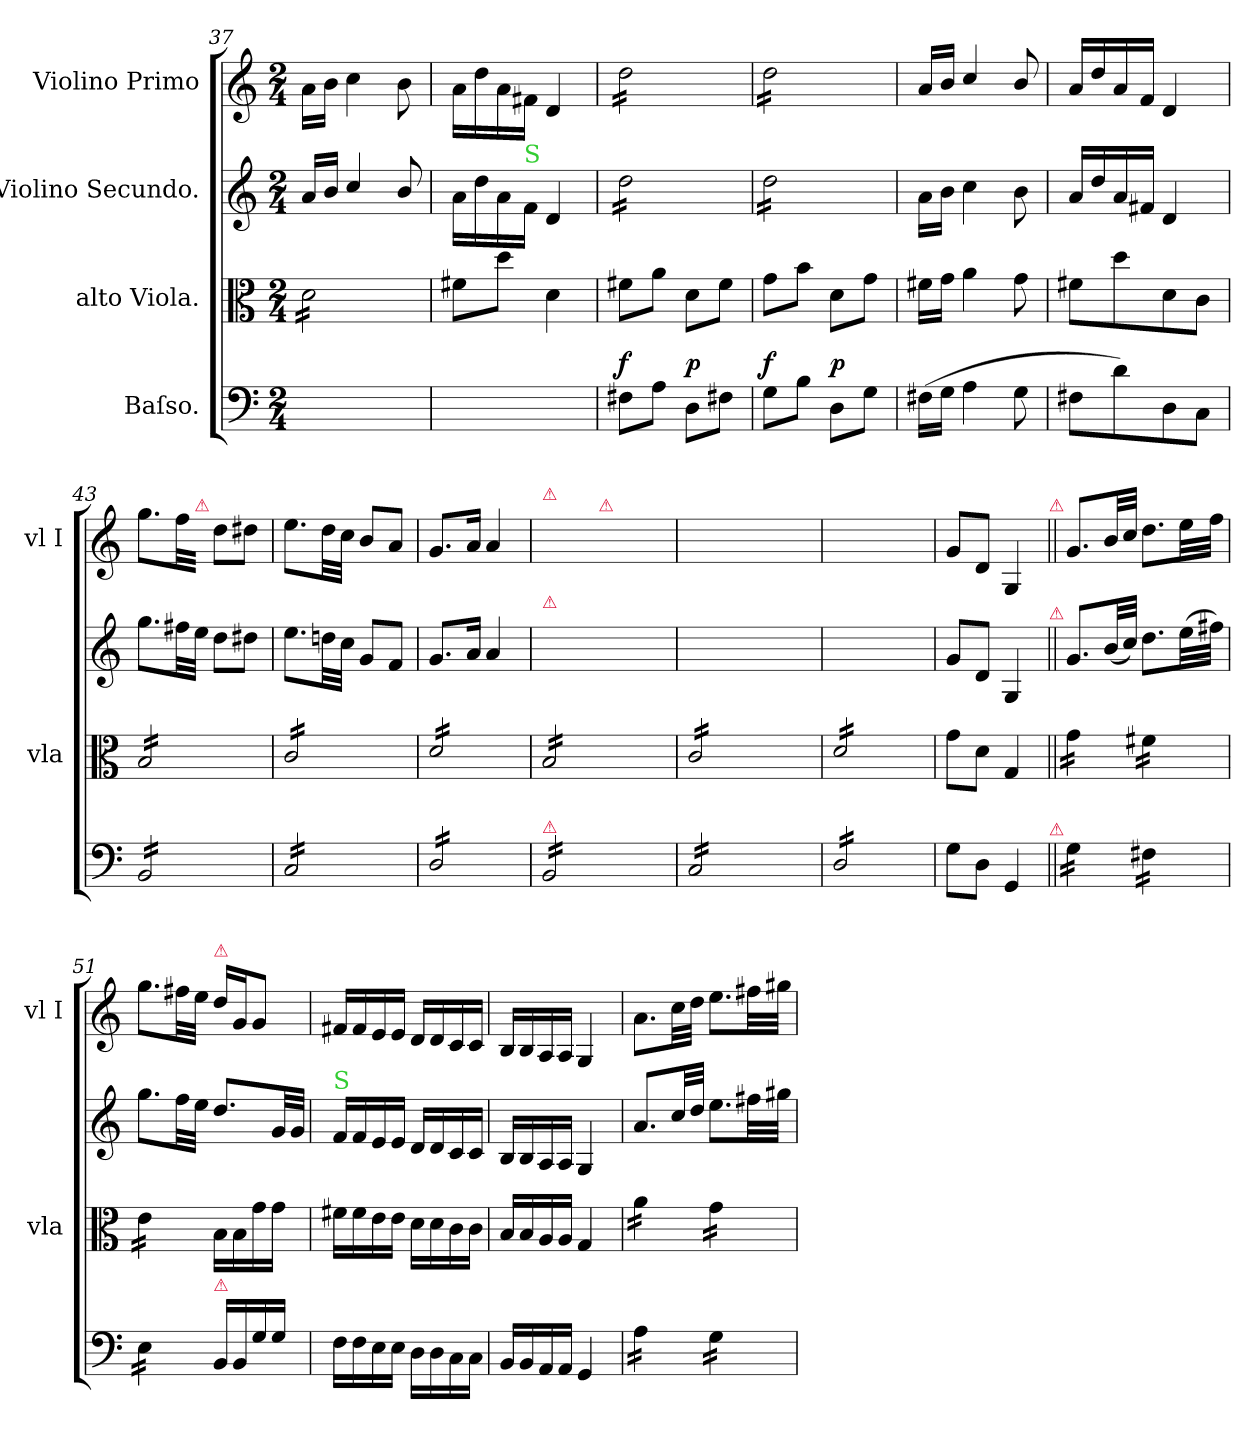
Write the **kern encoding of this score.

**kern	**dynam	**kern	**kern	**kern
*part4	*part4	*part3	*part2	*part1
*staff4	*staff4	*staff3	*staff2	*staff1
*I"Baſso.	*	*I"alto Viola.	*I"Violino Secundo.	*I"Violino Primo
*	*	*I'vla	*	*I'vl I
*clefF4	*	*clefC3	*clefG2	*clefG2
*k[]	*	*k[]	*k[]	*k[]
*M2/4	*	*M2/4	*M2/4	*M2/4
=37	=37	=37	=37	=37
*	*	*tremolo	*	*
2ryy	.	16d\LL	16a/LL	16a\LL
.	.	16d\	16b/JJ	16b\JJ
.	.	16d\	4cc/	4cc\
.	.	16d\	.	.
.	.	16d\	.	.
.	.	16d\	.	.
.	.	16d\	8b/	8b\
.	.	16d\JJ	.	.
*	*	*Xtremolo	*	*
=38	=38	=38	=38	=38
2ryy	.	8f#X\L	16a\LL	16a\LL
.	.	.	16dd\	16dd\
.	.	8dd\J	16a\	16a\
!	!	!	!LO:TX:a:color=limegreen:t=S	!
.	.	.	16f\JJ	16f#X\JJ
.	.	4d\	4d/	4d/
=39	=39	=39	=39	=39
!	!LO:DY:a	!	!	!
*	*	*	*tremolo	*
*	*	*	*	*tremolo
8F#X\L	f	8f#X\L	16dd\LL	16dd\LL
.	.	.	16dd\	16dd\
8A\J	.	8a\J	16dd\	16dd\
.	.	.	16dd\	16dd\
!	!LO:DY:a	!	!	!
8D\L	p	8d\L	16dd\	16dd\
.	.	.	16dd\	16dd\
8F#X\J	.	8f#\J	16dd\	16dd\
.	.	.	16dd\JJ	16dd\JJ
=40	=40	=40	=40	=40
!	!LO:DY:a	!	!	!
8G\L	f	8g\L	16dd\LL	16dd\LL
.	.	.	16dd\	16dd\
8B\J	.	8b\J	16dd\	16dd\
.	.	.	16dd\	16dd\
!	!LO:DY:a	!	!	!
8D\L	p	8d\L	16dd\	16dd\
.	.	.	16dd\	16dd\
8G\J	.	8g\J	16dd\	16dd\
.	.	.	16dd\JJ	16dd\JJ
*	*	*	*	*Xtremolo
*	*	*	*Xtremolo	*
=41	=41	=41	=41	=41
(16F#X\LL	.	16f#X\LL	16a\LL	16a/LL
16G\JJ	.	16g\JJ	16b\JJ	16b/JJ
4A\	.	4a\	4cc\	4cc/
8G\	.	8g\	8b\	8b/
=42	=42	=42	=42	=42
8F#X\L	.	8f#X\L	16a/LL	16a/LL
.	.	.	16dd/	16dd/
8d\)	.	8dd\	16a/	16a/
.	.	.	16f#X/JJ	16f/JJ
8D\	.	8d\	4d/	4d/
8C\J	.	8c\J	.	.
=43	=43	=43	=43	=43
*tremolo	*	*	*	*
*	*	*tremolo	*	*
16BB/LL	.	16B/LL	8.gg\L	8.gg\L
16BB/	.	16B/	.	.
16BB/	.	16B/	.	.
16BB/	.	16B/	32ff#X\LL	32ff\LL
!	!	!	!	!LO:TX:a:color=crimson:t=⚠
.	.	.	32ee\JJJ	32ee\JJJyy
16BB/	.	16B/	8dd\L	8dd\L
16BB/	.	16B/	.	.
16BB/	.	16B/	8dd#X\J	8dd#X\J
16BB/JJ	.	16B/JJ	.	.
=44	=44	=44	=44	=44
16C/LL	.	16c/LL	8.ee\L	8.ee\L
16C/	.	16c/	.	.
16C/	.	16c/	.	.
16C/	.	16c/	32ddn\LL	32dd\LL
.	.	.	32cc\JJJ	32cc\JJJ
16C/	.	16c/	8g/L	8b/L
16C/	.	16c/	.	.
16C/	.	16c/	8f/J	8a/J
16C/JJ	.	16c/JJ	.	.
=45	=45	=45	=45	=45
16D/LL	.	16d/LL	8.g/L	8.g/L
16D/	.	16d/	.	.
16D/	.	16d/	.	.
16D/	.	16d/	16a/Jk	16a/Jk
16D/	.	16d/	4a/	4a/
16D/	.	16d/	.	.
16D/	.	16d/	.	.
16D/JJ	.	16d/JJ	.	.
=46	=46	=46	=46	=46
!	!	!	!	!LO:TX:a:color=crimson:t=⚠
!	!	!	!LO:TX:a:color=crimson:t=⚠	!
!LO:TX:a:color=crimson:t=⚠	!	!	!	!
16BB/LL	.	16B/LL	8.gg\Lyy	8.gg\Lyy
16BB/	.	16B/	.	.
16BB/	.	16B/	.	.
16BB/	.	16B/	32ff#X\LLyy	32ff\LLyy
!	!	!	!	!LO:TX:a:color=crimson:t=⚠
.	.	.	32ee\JJJyy	32ee\JJJyy
16BB/	.	16B/	8dd\Lyy	8dd\Lyy
16BB/	.	16B/	.	.
16BB/	.	16B/	8dd#X\Jyy	8dd#X\Jyy
16BB/JJ	.	16B/JJ	.	.
=47	=47	=47	=47	=47
16C/LL	.	16c/LL	8.ee\Lyy	8.ee\Lyy
16C/	.	16c/	.	.
16C/	.	16c/	.	.
16C/	.	16c/	32ddn\LLyy	32dd\LLyy
.	.	.	32cc\JJJyy	32cc\JJJyy
16C/	.	16c/	8g/Lyy	8b/Lyy
16C/	.	16c/	.	.
16C/	.	16c/	8f/Jyy	8a/Jyy
16C/JJ	.	16c/JJ	.	.
=48	=48	=48	=48	=48
16D/LL	.	16d/LL	8.g/Lyy	8.g/Lyy
16D/	.	16d/	.	.
16D/	.	16d/	.	.
16D/	.	16d/	16a/Jkyy	16a/Jkyy
16D/	.	16d/	4a/yy	4a/yy
16D/	.	16d/	.	.
16D/	.	16d/	.	.
16D/JJ	.	16d/JJ	.	.
*	*	*Xtremolo	*	*
*Xtremolo	*	*	*	*
=49	=49	=49	=49	=49
8G\L	.	8g\L	8g/L	8g/L
8D\J	.	8d\J	8d/J	8d/J
4GG/	.	4G/	4G/	4G/
!	!	!	!	!LO:TX:a:color=crimson:t=⚠
!	!	!	!LO:TX:a:color=crimson:t=⚠	!
!LO:TX:a:color=crimson:t=⚠	!	!	!	!
=50||	=50||	=50||	=50||	=50||
*tremolo	*	*	*	*
*	*	*tremolo	*	*
16G\LL	.	16g\LL	8.g/L	8.g/L
16G\	.	16g\	.	.
16G\	.	16g\	.	.
16G\JJ	.	16g\JJ	(32b/LL	32b/LL
.	.	.	32cc/JJJ)	32cc/JJJ
16F#X\LL	.	16f#X\LL	8.dd\L	8.dd\L
16F#X\	.	16f#X\	.	.
16F#X\	.	16f#X\	.	.
16F#X\JJ	.	16f#X\JJ	(32ee\LL	32ee\LL
.	.	.	32ff#X\JJJ)	32ff\JJJ
=51	=51	=51	=51	=51
16E\LL	.	16e\LL	8.gg\L	8.gg\L
16E\	.	16e\	.	.
16E\	.	16e\	.	.
16E\JJ	.	16e\JJ	32ff\LL	32ff#X\LL
*	*	*Xtremolo	*	*
*Xtremolo	*	*	*	*
.	.	.	32ee\JJJ	32ee\JJJ
!	!	!	!	!LO:TX:a:color=crimson:t=⚠
!LO:TX:a:color=crimson:t=⚠	!	!	!	!
16BB/LL	.	16B\LL	8.dd/L	16dd\LL
16BB/	.	16B\	.	16g/J
16G\	.	16g\	.	8g/J
16G\JJ	.	16g\JJ	32g/LL	.
.	.	.	32g/JJJ	.
=52	=52	=52	=52	=52
!	!	!	!LO:TX:a:color=limegreen:t=S	!
16F\LL	.	16f#X\LL	16f/LL	16f#X/LL
16F\	.	16f#\	16f/	16f#/
16E\	.	16e\	16e/	16e/
16E\JJ	.	16e\JJ	16e/JJ	16e/JJ
16D\LL	.	16d\LL	16d/LL	16d/LL
16D\	.	16d\	16d/	16d/
16C\	.	16c\	16c/	16c/
16C\JJ	.	16c\JJ	16c/JJ	16c/JJ
=53	=53	=53	=53	=53
16BB/LL	.	16B/LL	16B/LL	16B/LL
16BB/	.	16B/	16B/	16B/
16AA/	.	16A/	16A/	16A/
16AA/JJ	.	16A/JJ	16A/JJ	16A/JJ
4GG/	.	4G/	4G/	4G/
=54	=54	=54	=54	=54
*tremolo	*	*	*	*
*	*	*tremolo	*	*
16A\LL	.	16a\LL	8.a/L	8.a\L
16A\	.	16a\	.	.
16A\	.	16a\	.	.
16A\JJ	.	16a\JJ	32cc/LL	32cc\LL
.	.	.	32dd/JJJ	32dd\JJJ
16G\LL	.	16g\LL	8.ee\L	8.ee\L
16G\	.	16g\	.	.
16G\	.	16g\	.	.
16G\JJ	.	16g\JJ	32ff#X\LL	32ff#X\LL
*	*	*Xtremolo	*	*
*Xtremolo	*	*	*	*
.	.	.	32gg#X\JJJ	32gg#X\JJJ
=	=	=	=	=
*-	*-	*-	*-	*-
